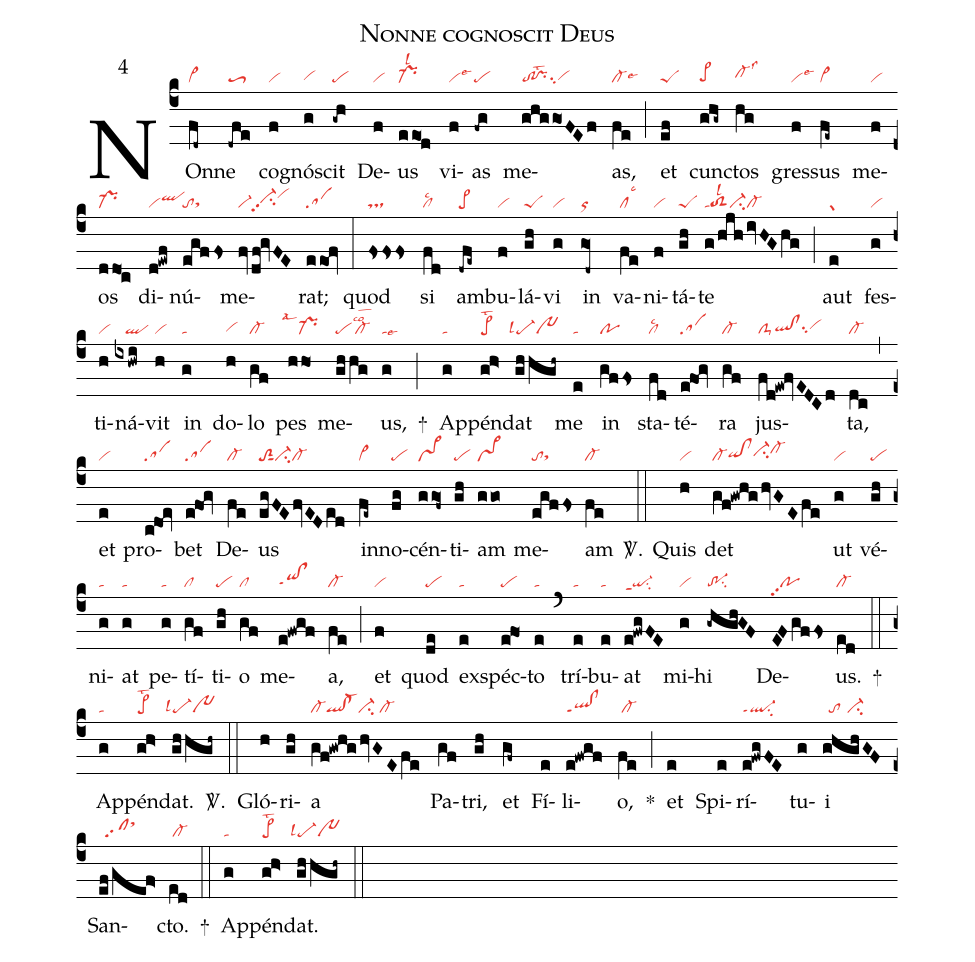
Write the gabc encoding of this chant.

name: Nonne cognoscit Deus;
mode:4;
nabc-lines:1;
%%
(c4)
NOn(fd~|vi>)ne(-dfe|toS3) co(f|vi)gnó(g|vihg)scit(-gh|pe) De(f|vi)us(eeo1d|pr-lsl2) vi(f|vilse3)as(-fg|pe) me(ghg/go1FEf|to!prsu2lst2vihg)as,(fe|cl-lse6) (;)
et(ef|peS) cunc(ghg~|pe>hg)tos(hg|cl-hhlss3) gres(f|vilse3)sus(fe~|vi>) me(f|vi)os(ddo1c|pr-) di(d!ewf|viqlhi)nú(egffs|tosthg)me(fvdf!gvFE|vi-vi-hhpp2su2vihj)rat;(eeOf|sa) (:)
quod(fsss|ts) si(fd|cllsc2) am(-dfe~|pe>)bu(f|vi)lá(gh|peS)vi(g|vi) in(go1d~|or) va(fe|cllsc3)ni(f|vi)tá(gh|peS)te(g/hjh/ivHGhg|tatoS2lsl2ci-cl-) (;)
aut(e|gr) fes(g|vi)ti(h|vi)ná(ixhwi|///ql)vit(h|vi) in(g|ta) do(h|vihg)lo(gf|cl-) pes(hho1|``pr-lsal1) me(ghhg|pecl-lsco2)us,(g|talse6) +(;)
Ap(g|ta)pén(gh>|pe>lst2)dat(ghhgh~|``pe-lsl4po~) me(e|ta) in(gffs|po) sta(fd|cllsc2)té(efOg|sa)ra(gf|cl-) jus(fd!ew!fvEDCd|clS-qlhg!clhgsu2vihh)ta,(dc|cl-) (,)
et(e|vi) pro(cdOe|sa)bet(efOg|sa) De(fe|cl-)us(egFEfvEDed|toS2sut1ci-cl-) in(fe~|vi>)no(fg|pe)cén(ggo1f~|vs>)ti(gh|pe)am(ggo>|vs>) me(egffs|tosthg)am(fe|cl-) <sp>V/</sp>.(::)
Quis(h|vi) det(gf!gwhg/hvGEfe|cl-qihg!clhgci-hhcl-hi) ut(g|vi) vé(gh|pe)ni(g|ta)at(g|ta) pe(g|ta)tí(gf|cl)ti(gh|pe)o(gf|cl) me(e!fwgf|qihg!clhgppt1)a,(fe|cl-) (;)
et(f|vi) quod(de|pe) ex(e|ta)spéc(e!fo1|pe)to(e|ta) (`)
trí(e|ta)bu(e|ta)at(e!fwgFE|qi-ppt1su2) mi(g|vi)hi(-ghgh!GF|tr-1su2) De(EFgffs|popp2)us.(ed|cl-) +(::)
Ap(g|ta)pén(gh>|pe>lst2)dat.(ghhgh~|``pe-lsl4po~) <sp>V/</sp>.(::)
Gló(h)ri(gh)a(gf!gwhghvGEfe|cl-ql!cl-ci-/cl-) Pa(gf)tri,(gh)
et(gf~) Fí(e)li(e!fwgf|ql!clppt1)o,(fe|/cl-) *(;)
et(e) Spi(e)rí(e!fwgFE|ql-ppt1su2)tu(g)i(ghghGF|//to//ci-) San(ef/gef>|//sfsthk)cto.(ed|/cl-) +(::)
Ap(g|ta)pén(gh>|pe>lst2)dat.(ghhgh~|``pe-lsl4po~) (::)
